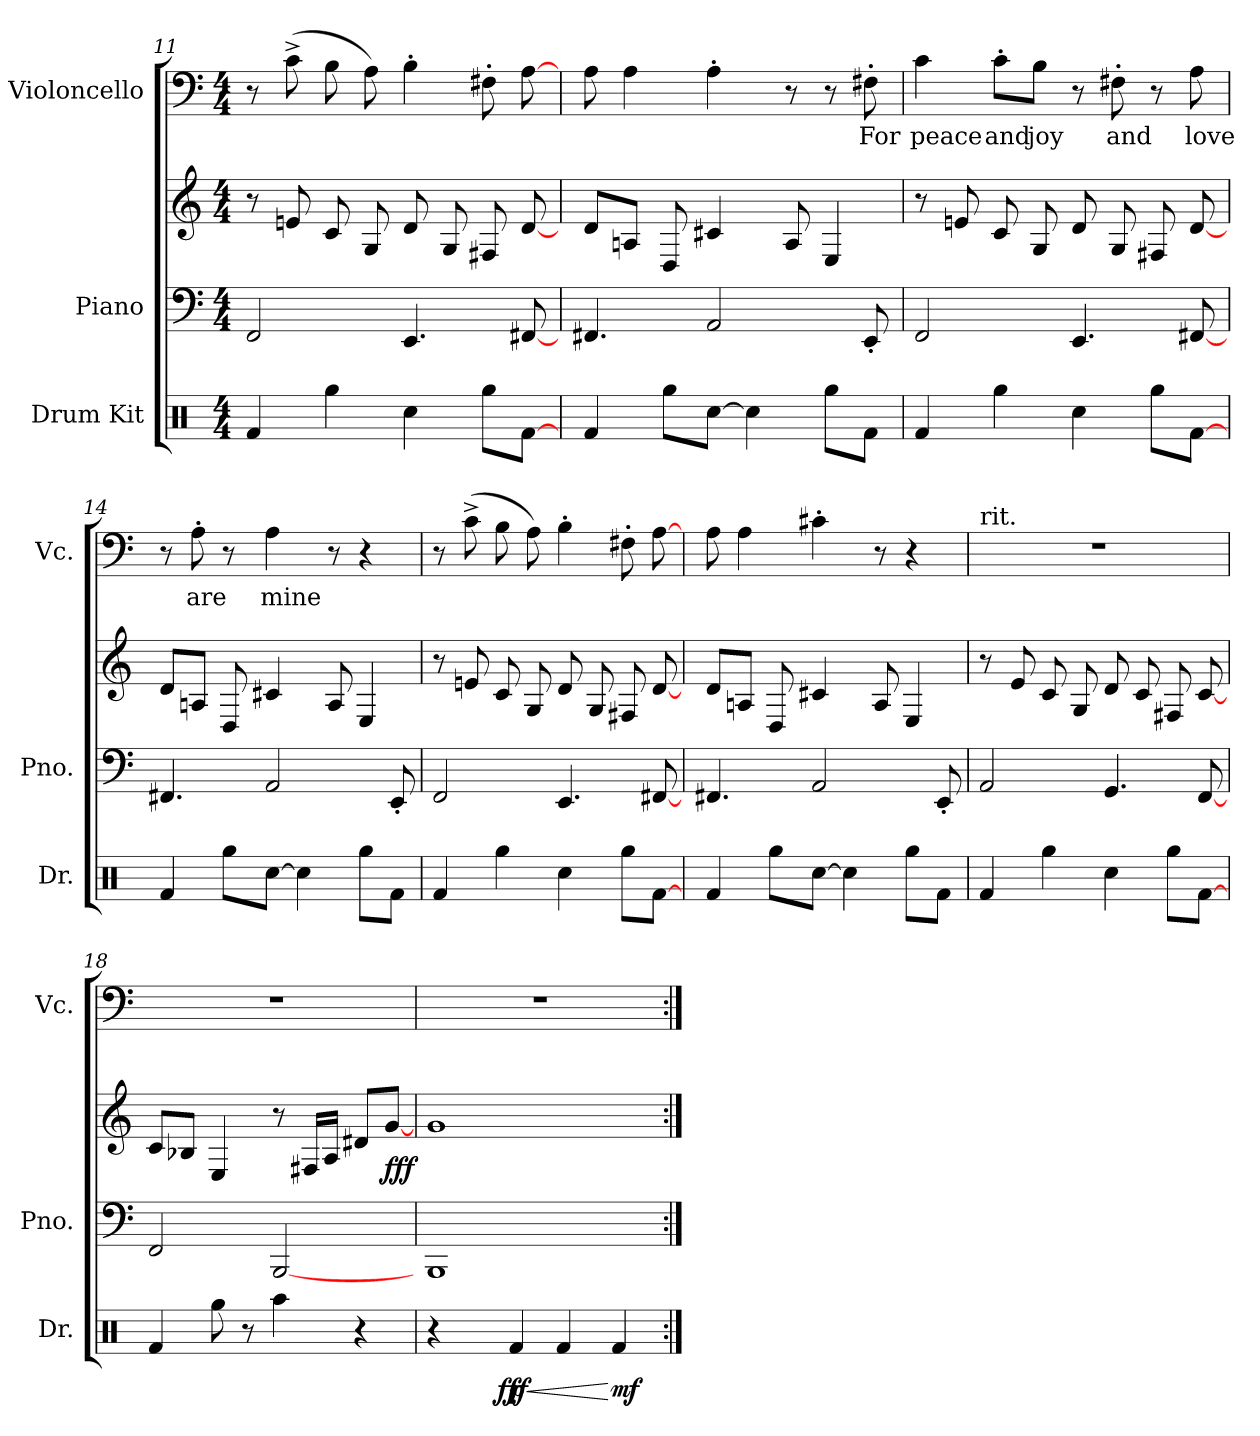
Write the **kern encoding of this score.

**kern	**dynam	**kern	**kern	**dynam	**kern	**text
*part3	*part3	*part2	*part2	*part2	*part1	*part1
*staff4	*staff4	*staff3	*staff2	*staff2/3	*staff1	*staff1
*I"Drum Kit	*	*I"Piano	*	*	*I"Violoncello	*
*I'Dr.	*	*I'Pno.	*	*	*I'Vc.	*
!!LO:LB:g=z
*clefX	*	*clefF4	*clefG2	*	*clefF4	*
*k[]	*	*k[]	*k[]	*	*k[]	*
*C:	*	*C:	*C:	*	*C:	*
*M4/4	*	*M4/4	*M4/4	*	*M4/4	*
=11	=11	=11	=11	=11	=11	=11
4Rfi/	.	2FFi/	8r	.	8r	.
.	.	.	8eni/L	.	(8c^i\L	.
4Rggi\	.	.	8ci/L	.	8Bi\L	.
.	.	.	8Gi/J	.	8Ai\J)	.
4Rcci\	.	4.EEi/	8di/L	.	4B'i\	.
.	.	.	8Gi/	.	.	.
8Rggi\L	.	.	8F#Xi/	.	8F#X'i\L	.
[8Rfi\J	.	[8FF#Xi/L	[8di/J	.	[8Ai\J	.
=12	=12	=12	=12	=12	=12	=12
4Rfi/	.	4.FF#Xi/	8di/L	.	8Ai\L	.
.	.	.	8Ani/J	.	4Ai\	.
8Rggi\L	.	.	8Di/L	.	.	.
[8Rcci\J	.	2AAi/	4c#Xi/	.	4A'i\	.
4Rcci\]	.	.	.	.	.	.
.	.	.	8Ai/L	.	8r	.
8Rggi\L	.	.	4Ei/	.	8r	.
!	!	!	!	!	!	!LO:LY:b:color=#000000
8Rfi\J	.	8EE'i/L	.	.	8F#X'i\L	For
!!LO:LB:g=z
=13	=13	=13	=13	=13	=13	=13
!	!	!	!	!	!	!LO:LY:b:color=#000000
4Rfi/	.	2FFi/	8r	.	4ci\	peace
.	.	.	8eni/L	.	.	.
!	!	!	!	!	!	!LO:LY:b:color=#000000
4Rggi\	.	.	8ci/L	.	8c'i\L	and
!	!	!	!	!	!	!LO:LY:b:color=#000000
.	.	.	8Gi/J	.	8Bi\J	joy
4Rcci\	.	4.EEi/	8di/L	.	8r	.
!	!	!	!	!	!	!LO:LY:b:color=#000000
.	.	.	8Gi/	.	8F#X'i\L	and
8Rggi\L	.	.	8F#Xi/	.	8r	.
!	!	!	!	!	!	!LO:LY:b:color=#000000
[8Rfi\J	.	[8FF#Xi/L	[8di/J	.	8Ai\L	love
=14	=14	=14	=14	=14	=14	=14
4Rfi/	.	4.FF#Xi/	8di/L	.	8r	.
!	!	!	!	!	!	!LO:LY:b:color=#000000
.	.	.	8Ani/J	.	8A'i\L	are
8Rggi\L	.	.	8Di/L	.	8r	.
!	!	!	!	!	!	!LO:LY:b:color=#000000
[8Rcci\J	.	2AAi/	4c#Xi/	.	4Ai\	mine
4Rcci\]	.	.	.	.	.	.
.	.	.	8Ai/L	.	8r	.
8Rggi\L	.	.	4Ei/	.	4r	.
8Rfi\J	.	8EE'i/L	.	.	.	.
!!LO:LB:g=z
=15	=15	=15	=15	=15	=15	=15
4Rfi/	.	2FFi/	8r	.	8r	.
.	.	.	8eni/L	.	(8c^i\L	.
4Rggi\	.	.	8ci/L	.	8Bi\L	.
.	.	.	8Gi/J	.	8Ai\J)	.
4Rcci\	.	4.EEi/	8di/L	.	4B'i\	.
.	.	.	8Gi/	.	.	.
8Rggi\L	.	.	8F#Xi/	.	8F#X'i\L	.
[8Rfi\J	.	[8FF#Xi/L	[8di/J	.	[8Ai\J	.
=16	=16	=16	=16	=16	=16	=16
4Rfi/	.	4.FF#Xi/	8di/L	.	8Ai\L	.
.	.	.	8Ani/J	.	4Ai\	.
8Rggi\L	.	.	8Di/L	.	.	.
[8Rcci\J	.	2AAi/	4c#Xi/	.	4c#X'i\	.
4Rcci\]	.	.	.	.	.	.
.	.	.	8Ai/L	.	8r	.
8Rggi\L	.	.	4Ei/	.	4r	.
8Rfi\J	.	8EE'i/L	.	.	.	.
!!LO:PB:g=z
=17	=17	=17	=17	=17	=17	=17
!	!	!	!	!	!LO:TX:t=rit.	!
4Rfi/	.	2AAi/	8r	.	1r	.
.	.	.	8ei/L	.	.	.
4Rggi\	.	.	8ci/L	.	.	.
.	.	.	8Gi/J	.	.	.
4Rcci\	.	4.GGi/	8di/L	.	.	.
.	.	.	8ci/	.	.	.
8Rggi\L	.	.	8F#Xi/	.	.	.
[8Rfi\J	.	[8FFi/L	[8ci/J	.	.	.
=18	=18	=18	=18	=18	=18	=18
4Rfi/	.	2FFi/	8ci/L	.	1r	.
.	.	.	8B-Xi/J	.	.	.
8Rggi\L	.	.	4Ei/	.	.	.
8r	.	.	.	.	.	.
4Raai\	.	[2BBBi/	8r	.	.	.
.	.	.	16F#Xi/L	.	.	.
.	.	.	16Ai/J	.	.	.
4r	.	.	8d#Xi/L	.	.	.
.	.	.	[8gi/J	fff	.	.
=19	=19	=19	=19	=19	=19	=19
*	*	*	*	*	*MM96	*
*^	*	*	*	*	*	*
4r	8ryy	.	1BBBi/	1gi/	.	1r	.
.	16ryy	.	.	.	.	.	.
.	32ryy	.	.	.	.	.	.
.	128ryy	.	.	.	.	.	.
.	1024ryy	.	.	.	.	.	.
.	2ryy	fff	.	.	.	.	.
!	!	!LO:HP:b	!	!	!	!	!
4Rfi/	.	< p	.	.	.	.	.
4Rfi/	.	.	.	.	.	.	.
.	4ryy	.	.	.	.	.	.
4Rfi/	.	[ mf	.	.	.	.	.
.	64ryy	.	.	.	.	.	.
.	256..ryy	.	.	.	.	.	.
*v	*v	*	*	*	*	*	*
=:|!	=:|!	=:|!	=:|!	=:|!	=:|!	=:|!
*-	*-	*-	*-	*-	*-	*-
